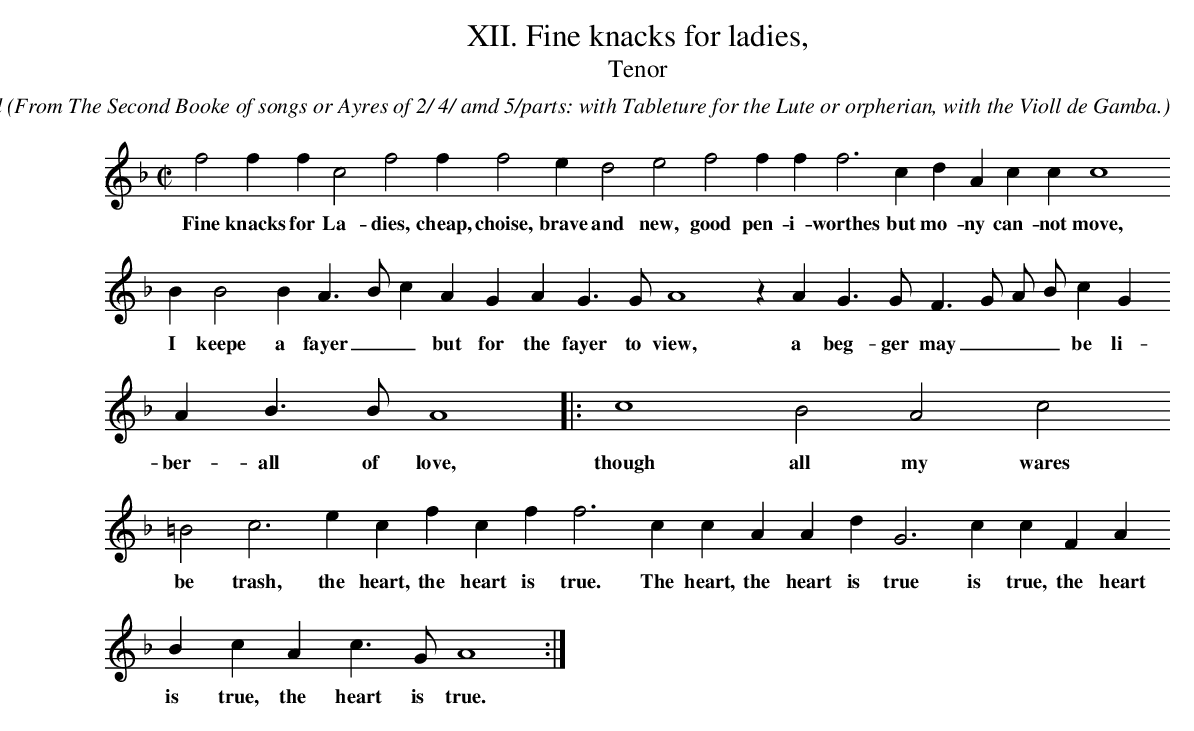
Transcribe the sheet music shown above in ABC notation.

X:1
T:XII. Fine knacks for ladies,
T:Tenor
C: John Dowland
O: From The Second Booke of songs or Ayres of 2/ 4/ amd 5/parts: with Tableture for the Lute or orpherian, with the Violl de Gamba.
M:C|
L:1/4
K:F -8va
f2 f f c2 f2 f f2 e d2 e2 f2 f f f3 c d A c c c4
w:Fine knacks for La- dies, cheap, choise, brave and new, good pen- i- worthes but mo- ny can- not move,
B B2 B A > B c A G A G > G A4 z A G > G F > G A/ B/ c G A B > B A4 |: c4 B2 A2 c2
w:I keepe a fayer _ _ but for the fayer to view, a beg- ger may _ _ _ be li- ber- all of love, though all my wares
=B2 c3 e c f c f f3 c c A A d G3 c c F A B c A c > G A4 :|
w:be trash, the heart, the heart is true.  The heart, the heart is true is true, the heart is true, the heart is true.
